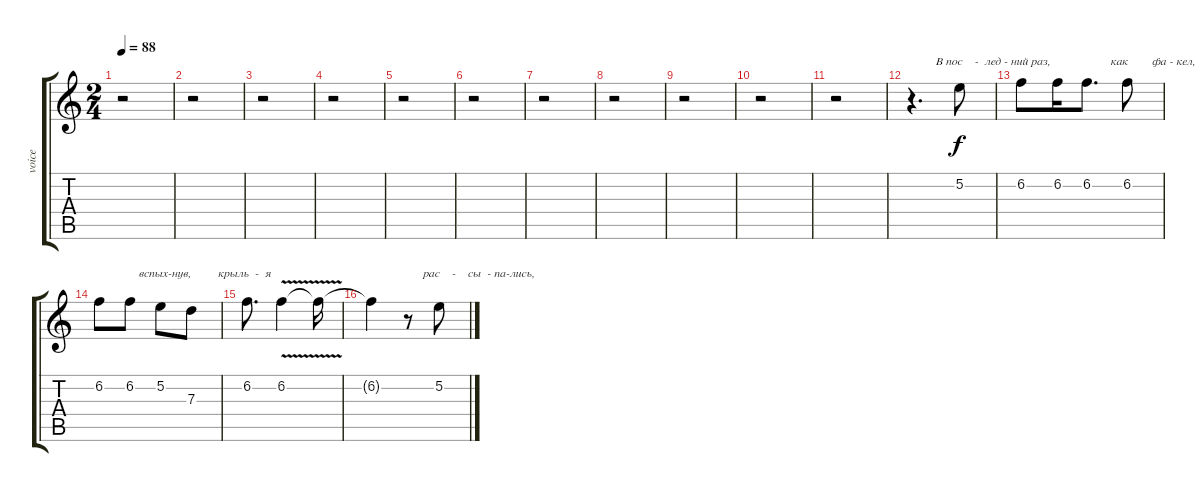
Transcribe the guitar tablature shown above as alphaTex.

\track ("voice" "voice") {instrument synthbass1}
\staff {score tabs}
\tuning (E4 B3 G3 D3 A2 E2) {hide}
\ts (2 4)
\tempo 88
\clef g2
\ks c
r.2{dy f} |
r.2 |
r.2 |
r.2 |
r.2 |
r.2 |
r.2 |
r.2 |
r.2 |
r.2 |
r.2 |
r.4{d txt "        В пос    -  лед - ний раз,"} 5.2.8 |
6.2.8 6.2.16 6.2.8{d txt "        как        фа - кел, "} 6.2.8 |
6.2.8 6.2.8{txt "   вспых-нув,"} 5.2.8 7.3.8{txt "         крыль  -  я"} |
6.2.8{d} 6.2{v}.4 6.2{t}.16 |
6.2{t}.4 r.8{txt "     рас    -    сы  - па-лись,"} 5.2.8
